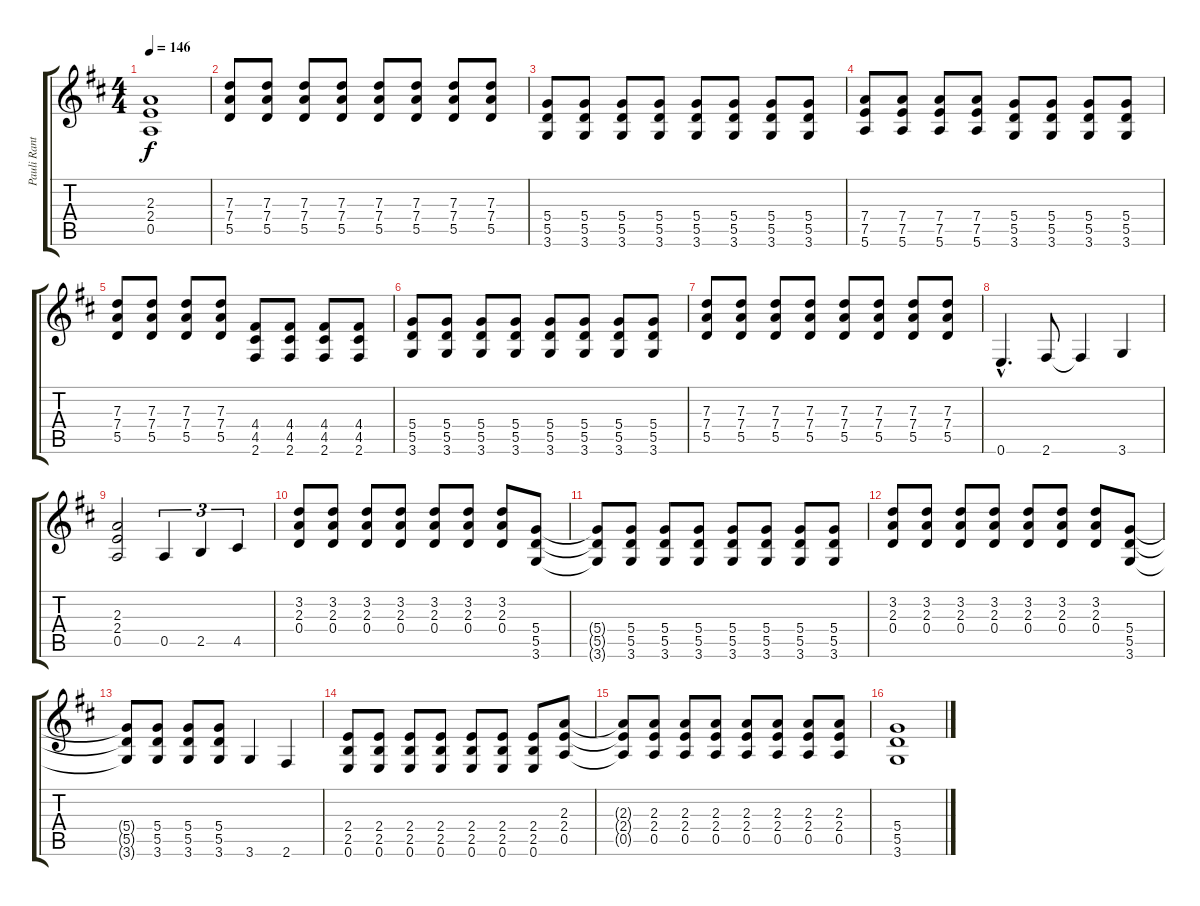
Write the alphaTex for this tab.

\track ("Pauli Rantasalmi" "Pauli Rant") {instrument distortionguitar}
\staff {score tabs}
\tuning (E4 B3 G3 D3 A2 E2) {hide}
\ts (4 4)
\tempo 146
\clef g2
\ks d
(2.3 2.4 0.5).1{dy f} |
(7.3 7.4 5.5).8 (7.3 7.4 5.5).8 (7.3 7.4 5.5).8 (7.3 7.4 5.5).8 (7.3 7.4 5.5).8 (7.3 7.4 5.5).8 (7.3 7.4 5.5).8 (7.3 7.4 5.5).8 |
(5.4 5.5 3.6).8 (5.4 5.5 3.6).8 (5.4 5.5 3.6).8 (5.4 5.5 3.6).8 (5.4 5.5 3.6).8 (5.4 5.5 3.6).8 (5.4 5.5 3.6).8 (5.4 5.5 3.6).8 |
(7.4 7.5 5.6).8 (7.4 7.5 5.6).8 (7.4 7.5 5.6).8 (7.4 7.5 5.6).8 (5.4 5.5 3.6).8 (5.4 5.5 3.6).8 (5.4 5.5 3.6).8 (5.4 5.5 3.6).8 |
(7.3 7.4 5.5).8 (7.3 7.4 5.5).8 (7.3 7.4 5.5).8 (7.3 7.4 5.5).8 (4.4 4.5 2.6).8 (4.4 4.5 2.6).8 (4.4 4.5 2.6).8 (4.4 4.5 2.6).8 |
(5.4 5.5 3.6).8 (5.4 5.5 3.6).8 (5.4 5.5 3.6).8 (5.4 5.5 3.6).8 (5.4 5.5 3.6).8 (5.4 5.5 3.6).8 (5.4 5.5 3.6).8 (5.4 5.5 3.6).8 |
(7.3 7.4 5.5).8 (7.3 7.4 5.5).8 (7.3 7.4 5.5).8 (7.3 7.4 5.5).8 (7.3 7.4 5.5).8 (7.3 7.4 5.5).8 (7.3 7.4 5.5).8 (7.3 7.4 5.5).8 |
0.6{hac}.4{d} 2.6.8 2.6{t}.4 3.6.4 |
(2.3 2.4 0.5).2 0.5.4{tu (3 2)} 2.5.4{tu (3 2)} 4.5.4{tu (3 2)} |
(3.2 2.3 0.4).8 (3.2 2.3 0.4).8 (3.2 2.3 0.4).8 (3.2 2.3 0.4).8 (3.2 2.3 0.4).8 (3.2 2.3 0.4).8 (3.2 2.3 0.4).8 (5.4 5.5 3.6).8 |
(5.4{t} 5.5{t} 3.6{t}).8 (5.4 5.5 3.6).8 (5.4 5.5 3.6).8 (5.4 5.5 3.6).8 (5.4 5.5 3.6).8 (5.4 5.5 3.6).8 (5.4 5.5 3.6).8 (5.4 5.5 3.6).8 |
(3.2 2.3 0.4).8 (3.2 2.3 0.4).8 (3.2 2.3 0.4).8 (3.2 2.3 0.4).8 (3.2 2.3 0.4).8 (3.2 2.3 0.4).8 (3.2 2.3 0.4).8 (5.4 5.5 3.6).8 |
(5.4{t} 5.5{t} 3.6{t}).8 (5.4 5.5 3.6).8 (5.4 5.5 3.6).8 (5.4 5.5 3.6).8 3.6.4 2.6.4 |
(2.4 2.5 0.6).8 (2.4 2.5 0.6).8 (2.4 2.5 0.6).8 (2.4 2.5 0.6).8 (2.4 2.5 0.6).8 (2.4 2.5 0.6).8 (2.4 2.5 0.6).8 (2.3 2.4 0.5).8 |
(2.3{t} 2.4{t} 0.5{t}).8 (2.3 2.4 0.5).8 (2.3 2.4 0.5).8 (2.3 2.4 0.5).8 (2.3 2.4 0.5).8 (2.3 2.4 0.5).8 (2.3 2.4 0.5).8 (2.3 2.4 0.5).8 |
(5.4 5.5 3.6).1
